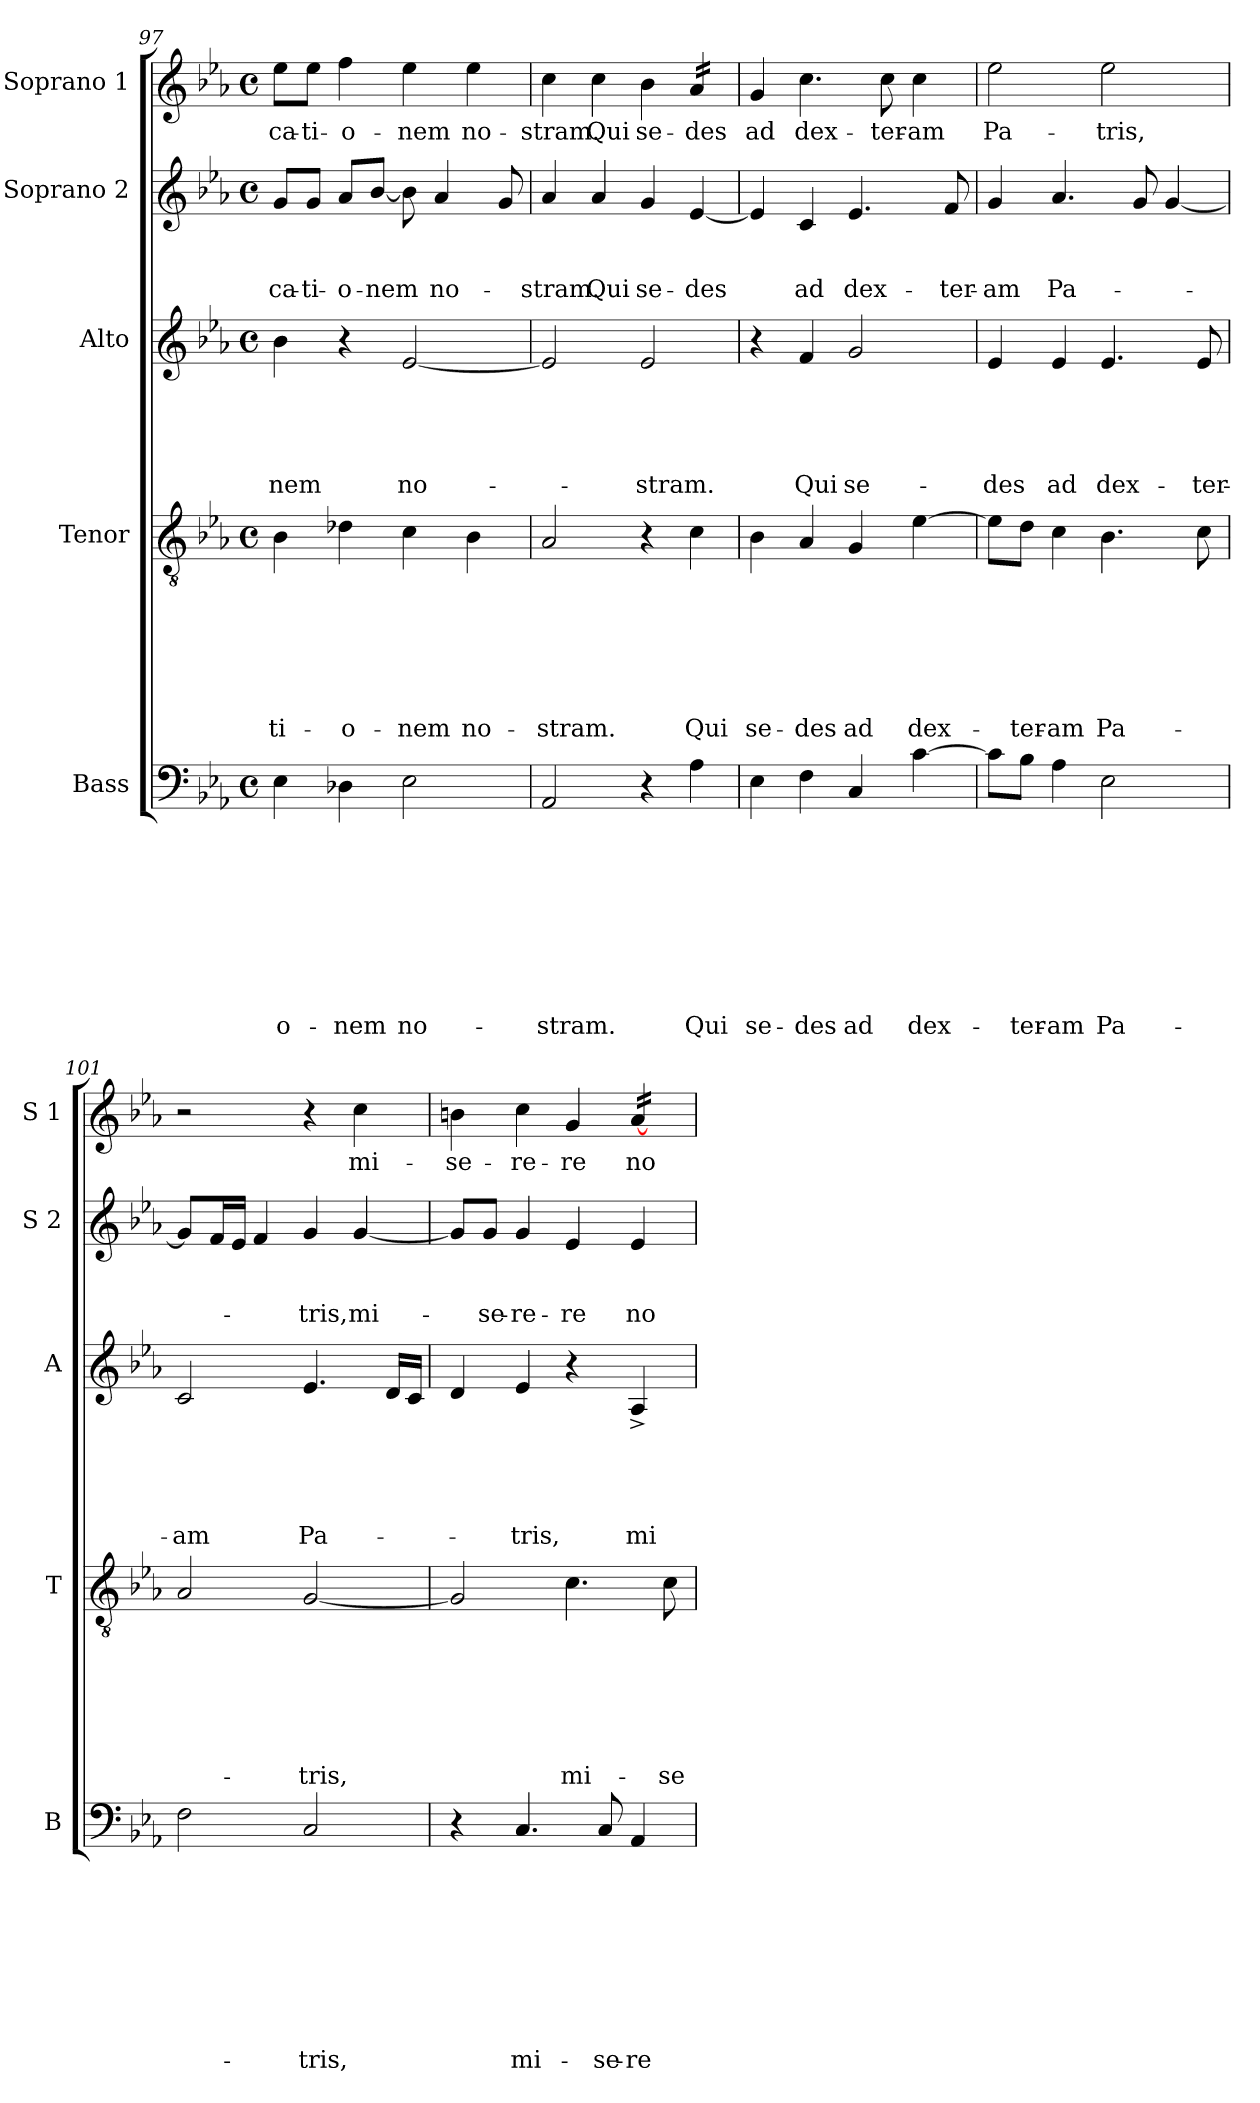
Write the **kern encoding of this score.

**kern	**text	**text	**text	**text	**text	**text	**text	**text	**text	**kern	**text	**text	**text	**text	**text	**text	**text	**kern	**text	**text	**text	**text	**text	**kern	**text	**text	**text	**kern	**text
*part5	*part5	*part5	*part5	*part5	*part5	*part5	*part5	*part5	*part5	*part4	*part4	*part4	*part4	*part4	*part4	*part4	*part4	*part3	*part3	*part3	*part3	*part3	*part3	*part2	*part2	*part2	*part2	*part1	*part1
*staff5	*staff5	*staff5	*staff5	*staff5	*staff5	*staff5	*staff5	*staff5	*staff5	*staff4	*staff4	*staff4	*staff4	*staff4	*staff4	*staff4	*staff4	*staff3	*staff3	*staff3	*staff3	*staff3	*staff3	*staff2	*staff2	*staff2	*staff2	*staff1	*staff1
*I"Bass	*	*	*	*	*	*	*	*	*	*I"Tenor	*	*	*	*	*	*	*	*I"Alto	*	*	*	*	*	*I"Soprano 2	*	*	*	*I"Soprano 1	*
*I'B	*	*	*	*	*	*	*	*	*	*I'T	*	*	*	*	*	*	*	*I'A	*	*	*	*	*	*I'S 2	*	*	*	*I'S 1	*
*clefF4	*	*	*	*	*	*	*	*	*	*clefGv2	*	*	*	*	*	*	*	*clefG2	*	*	*	*	*	*clefG2	*	*	*	*clefG2	*
*k[b-e-a-]	*	*	*	*	*	*	*	*	*	*k[b-e-a-]	*	*	*	*	*	*	*	*k[b-e-a-]	*	*	*	*	*	*k[b-e-a-]	*	*	*	*k[b-e-a-]	*
*E-:	*	*	*	*	*	*	*	*	*	*E-:	*	*	*	*	*	*	*	*E-:	*	*	*	*	*	*E-:	*	*	*	*E-:	*
*M4/4	*	*	*	*	*	*	*	*	*	*M4/4	*	*	*	*	*	*	*	*M4/4	*	*	*	*	*	*M4/4	*	*	*	*M4/4	*
*met(c)	*	*	*	*	*	*	*	*	*	*met(c)	*	*	*	*	*	*	*	*met(c)	*	*	*	*	*	*met(c)	*	*	*	*met(c)	*
=97	=97	=97	=97	=97	=97	=97	=97	=97	=97	=97	=97	=97	=97	=97	=97	=97	=97	=97	=97	=97	=97	=97	=97	=97	=97	=97	=97	=97	=97
!	!	!	!	!	!	!	!	!	!LO:LY:b	!	!	!	!	!	!	!	!LO:LY:b	!	!	!	!	!	!LO:LY:b	!	!	!	!LO:LY:b	!	!LO:LY:b
4E-\	.	.	.	.	.	.	.	.	-o-	4B-\	.	.	.	.	.	.	-ti-	4b-\	.	.	.	.	-nem	8g/L	.	.	-ca-	8ee-\L	-ca-
!	!	!	!	!	!	!	!	!	!	!	!	!	!	!	!	!	!	!	!	!	!	!	!	!	!	!	!LO:LY:b	!	!LO:LY:b
.	.	.	.	.	.	.	.	.	.	.	.	.	.	.	.	.	.	.	.	.	.	.	.	8g/J	.	.	-ti-	8ee-\J	-ti-
!	!	!	!	!	!	!	!	!	!LO:LY:b	!	!	!	!	!	!	!	!LO:LY:b	!	!	!	!	!	!	!	!	!	!LO:LY:b	!	!LO:LY:b
4D-X\	.	.	.	.	.	.	.	.	-nem	4d-X\	.	.	.	.	.	.	-o-	4r	.	.	.	.	.	8a-/L	.	.	-o-	4ff\	-o-
!	!	!	!	!	!	!	!	!	!	!	!	!	!	!	!	!	!	!	!	!	!	!	!	!	!	!	!LO:LY:b	!	!
.	.	.	.	.	.	.	.	.	.	.	.	.	.	.	.	.	.	.	.	.	.	.	.	[>8b-/J	.	.	-nem	.	.
!	!	!	!	!	!	!	!	!	!LO:LY:b	!	!	!	!	!	!	!	!LO:LY:b	!	!	!	!	!	!LO:LY:b	!	!	!	!	!	!LO:LY:b
2E-\	.	.	.	.	.	.	.	.	no-	4c\	.	.	.	.	.	.	-nem	[<2e-/	.	.	.	.	no-	8b-\]	.	.	.	4ee-\	-nem
!	!	!	!	!	!	!	!	!	!	!	!	!	!	!	!	!	!	!	!	!	!	!	!	!	!	!	!LO:LY:b	!	!
.	.	.	.	.	.	.	.	.	.	.	.	.	.	.	.	.	.	.	.	.	.	.	.	4a-/	.	.	no-	.	.
!	!	!	!	!	!	!	!	!	!	!	!	!	!	!	!	!	!LO:LY:b	!	!	!	!	!	!	!	!	!	!	!	!LO:LY:b
.	.	.	.	.	.	.	.	.	.	4B-\	.	.	.	.	.	.	no-	.	.	.	.	.	.	.	.	.	.	4ee-\	no-
.	.	.	.	.	.	.	.	.	.	.	.	.	.	.	.	.	.	.	.	.	.	.	.	8g/	.	.	.	.	.
=98	=98	=98	=98	=98	=98	=98	=98	=98	=98	=98	=98	=98	=98	=98	=98	=98	=98	=98	=98	=98	=98	=98	=98	=98	=98	=98	=98	=98	=98
!	!	!	!	!	!	!	!	!	!LO:LY:b	!	!	!	!	!	!	!	!LO:LY:b	!	!	!	!	!	!	!	!	!	!LO:LY:b	!	!LO:LY:b
2AA-/	.	.	.	.	.	.	.	.	-stram.	2A-/	.	.	.	.	.	.	-stram.	2e-/]	.	.	.	.	.	4a-/	.	.	-stram.	4cc\	-stram.
!	!	!	!	!	!	!	!	!	!	!	!	!	!	!	!	!	!	!	!	!	!	!	!	!	!	!	!LO:LY:b	!	!LO:LY:b
.	.	.	.	.	.	.	.	.	.	.	.	.	.	.	.	.	.	.	.	.	.	.	.	4a-/	.	.	Qui	4cc\	Qui
!	!	!	!	!	!	!	!	!	!	!	!	!	!	!	!	!	!	!	!	!	!	!	!LO:LY:b	!	!	!	!LO:LY:b	!	!LO:LY:b
4r	.	.	.	.	.	.	.	.	.	4r	.	.	.	.	.	.	.	2e-/	.	.	.	.	-stram.	4g/	.	.	se-	4b-\	se-
!	!	!	!	!	!	!	!	!	!LO:LY:b	!	!	!	!	!	!	!	!LO:LY:b	!	!	!	!	!	!	!	!	!	!LO:LY:b	!	!LO:LY:b
*	*	*	*	*	*	*	*	*	*	*	*	*	*	*	*	*	*	*	*	*	*	*	*	*	*	*	*	*tremolo	*
4A-\	.	.	.	.	.	.	.	.	Qui	4c\	.	.	.	.	.	.	Qui	.	.	.	.	.	.	[<4e-/	.	.	-des	16a-/LL	-des
.	.	.	.	.	.	.	.	.	.	.	.	.	.	.	.	.	.	.	.	.	.	.	.	.	.	.	.	16a-/	.
.	.	.	.	.	.	.	.	.	.	.	.	.	.	.	.	.	.	.	.	.	.	.	.	.	.	.	.	16a-/	.
.	.	.	.	.	.	.	.	.	.	.	.	.	.	.	.	.	.	.	.	.	.	.	.	.	.	.	.	16a-/JJ	.
*	*	*	*	*	*	*	*	*	*	*	*	*	*	*	*	*	*	*	*	*	*	*	*	*	*	*	*	*Xtremolo	*
!!LO:LB:g=z
=99	=99	=99	=99	=99	=99	=99	=99	=99	=99	=99	=99	=99	=99	=99	=99	=99	=99	=99	=99	=99	=99	=99	=99	=99	=99	=99	=99	=99	=99
!	!	!	!	!	!	!	!	!	!LO:LY:b	!	!	!	!	!	!	!	!LO:LY:b	!	!	!	!	!	!	!	!	!	!	!	!LO:LY:b
4E-\	.	.	.	.	.	.	.	.	se-	4B-\	.	.	.	.	.	.	se-	4r	.	.	.	.	.	4e-/]	.	.	.	4g/	ad
!	!	!	!	!	!	!	!	!	!LO:LY:b	!	!	!	!	!	!	!	!LO:LY:b	!	!	!	!	!	!LO:LY:b	!	!	!	!LO:LY:b	!	!LO:LY:b
4F\	.	.	.	.	.	.	.	.	-des	4A-/	.	.	.	.	.	.	-des	4f/	.	.	.	.	Qui	4c/	.	.	ad	4.cc\	dex-
!	!	!	!	!	!	!	!	!	!LO:LY:b	!	!	!	!	!	!	!	!LO:LY:b	!	!	!	!	!	!LO:LY:b	!	!	!	!LO:LY:b	!	!
4C/	.	.	.	.	.	.	.	.	ad	4G/	.	.	.	.	.	.	ad	2g/	.	.	.	.	se-	4.e-/	.	.	dex-	.	.
!	!	!	!	!	!	!	!	!	!	!	!	!	!	!	!	!	!	!	!	!	!	!	!	!	!	!	!	!	!LO:LY:b
.	.	.	.	.	.	.	.	.	.	.	.	.	.	.	.	.	.	.	.	.	.	.	.	.	.	.	.	8cc\	-ter-
!	!	!	!	!	!	!	!	!	!LO:LY:b	!	!	!	!	!	!	!	!LO:LY:b	!	!	!	!	!	!	!	!	!	!	!	!LO:LY:b:rj
[>4c\	.	.	.	.	.	.	.	.	dex-	[>4e-\	.	.	.	.	.	.	dex-	.	.	.	.	.	.	.	.	.	.	4cc\	-am
!	!	!	!	!	!	!	!	!	!	!	!	!	!	!	!	!	!	!	!	!	!	!	!	!	!	!	!LO:LY:b	!	!
.	.	.	.	.	.	.	.	.	.	.	.	.	.	.	.	.	.	.	.	.	.	.	.	8f/	.	.	-ter-	.	.
=100	=100	=100	=100	=100	=100	=100	=100	=100	=100	=100	=100	=100	=100	=100	=100	=100	=100	=100	=100	=100	=100	=100	=100	=100	=100	=100	=100	=100	=100
!	!	!	!	!	!	!	!	!	!	!	!	!	!	!	!	!	!	!	!	!	!	!	!LO:LY:b	!	!	!	!LO:LY:b	!	!LO:LY:b
8c\L]	.	.	.	.	.	.	.	.	.	8e-\L]	.	.	.	.	.	.	.	4e-/	.	.	.	.	-des	4g/	.	.	-am	2ee-\	Pa-
!	!	!	!	!	!	!	!	!	!LO:LY:b	!	!	!	!	!	!	!	!LO:LY:b	!	!	!	!	!	!	!	!	!	!	!	!
8B-\J	.	.	.	.	.	.	.	.	-ter-	8d\J	.	.	.	.	.	.	-ter-	.	.	.	.	.	.	.	.	.	.	.	.
!	!	!	!	!	!	!	!	!	!LO:LY:b:rj	!	!	!	!	!	!	!	!LO:LY:b:rj	!	!	!	!	!	!LO:LY:b	!	!	!	!LO:LY:b	!	!
4A-\	.	.	.	.	.	.	.	.	-am	4c\	.	.	.	.	.	.	-am	4e-/	.	.	.	.	ad	4.a-/	.	.	Pa-	.	.
!	!	!	!	!	!	!	!	!	!LO:LY:b	!	!	!	!	!	!	!	!LO:LY:b	!	!	!	!	!	!LO:LY:b	!	!	!	!	!	!LO:LY:b
2E-\	.	.	.	.	.	.	.	.	Pa-	4.B-\	.	.	.	.	.	.	Pa-	4.e-/	.	.	.	.	dex-	.	.	.	.	2ee-\	-tris,
.	.	.	.	.	.	.	.	.	.	.	.	.	.	.	.	.	.	.	.	.	.	.	.	8g/	.	.	.	.	.
.	.	.	.	.	.	.	.	.	.	.	.	.	.	.	.	.	.	.	.	.	.	.	.	[<4g/	.	.	.	.	.
!	!	!	!	!	!	!	!	!	!	!	!	!	!	!	!	!	!	!	!	!	!	!	!LO:LY:b	!	!	!	!	!	!
.	.	.	.	.	.	.	.	.	.	8c\	.	.	.	.	.	.	.	8e-/	.	.	.	.	-ter-	.	.	.	.	.	.
=101	=101	=101	=101	=101	=101	=101	=101	=101	=101	=101	=101	=101	=101	=101	=101	=101	=101	=101	=101	=101	=101	=101	=101	=101	=101	=101	=101	=101	=101
!	!	!	!	!	!	!	!	!	!	!	!	!	!	!	!	!	!	!	!	!	!	!	!LO:LY:b	!	!	!	!	!	!
2F\	.	.	.	.	.	.	.	.	.	2A-/	.	.	.	.	.	.	.	2c/	.	.	.	.	-am	8g/L]	.	.	.	2r	.
.	.	.	.	.	.	.	.	.	.	.	.	.	.	.	.	.	.	.	.	.	.	.	.	16f/L	.	.	.	.	.
.	.	.	.	.	.	.	.	.	.	.	.	.	.	.	.	.	.	.	.	.	.	.	.	16e-/JJ	.	.	.	.	.
.	.	.	.	.	.	.	.	.	.	.	.	.	.	.	.	.	.	.	.	.	.	.	.	4f/	.	.	.	.	.
!	!	!	!	!	!	!	!	!	!LO:LY:b	!	!	!	!	!	!	!	!LO:LY:b	!	!	!	!	!	!LO:LY:b	!	!	!	!LO:LY:b	!	!
2C/	.	.	.	.	.	.	.	.	-tris,	[<2G/	.	.	.	.	.	.	-tris,	4.e-/	.	.	.	.	Pa-	4g/	.	.	-tris,	4r	.
!	!	!	!	!	!	!	!	!	!	!	!	!	!	!	!	!	!	!	!	!	!	!	!	!	!	!	!LO:LY:b	!	!LO:LY:b
.	.	.	.	.	.	.	.	.	.	.	.	.	.	.	.	.	.	.	.	.	.	.	.	[<4g/	.	.	mi-	4cc\	mi-
.	.	.	.	.	.	.	.	.	.	.	.	.	.	.	.	.	.	16d/LL	.	.	.	.	.	.	.	.	.	.	.
.	.	.	.	.	.	.	.	.	.	.	.	.	.	.	.	.	.	16c/JJ	.	.	.	.	.	.	.	.	.	.	.
=102	=102	=102	=102	=102	=102	=102	=102	=102	=102	=102	=102	=102	=102	=102	=102	=102	=102	=102	=102	=102	=102	=102	=102	=102	=102	=102	=102	=102	=102
!	!	!	!	!	!	!	!	!	!	!	!	!	!	!	!	!	!	!	!	!	!	!	!	!	!	!	!	!	!LO:LY:b
4r	.	.	.	.	.	.	.	.	.	2G/]	.	.	.	.	.	.	.	4d/	.	.	.	.	.	8g/L]	.	.	.	4bn\	-se-
!	!	!	!	!	!	!	!	!	!	!	!	!	!	!	!	!	!	!	!	!	!	!	!	!	!	!	!LO:LY:b	!	!
.	.	.	.	.	.	.	.	.	.	.	.	.	.	.	.	.	.	.	.	.	.	.	.	8g/J	.	.	-se-	.	.
!	!	!	!	!	!	!	!	!	!LO:LY:b	!	!	!	!	!	!	!	!	!	!	!	!	!	!LO:LY:b	!	!	!	!LO:LY:b	!	!LO:LY:b
4.C/	.	.	.	.	.	.	.	.	mi-	.	.	.	.	.	.	.	.	4e-/	.	.	.	.	-tris,	4g/	.	.	-re-	4cc\	-re-
!	!	!	!	!	!	!	!	!	!	!	!	!	!	!	!	!	!LO:LY:b	!	!	!	!	!	!	!	!	!	!LO:LY:b	!	!LO:LY:b
.	.	.	.	.	.	.	.	.	.	4.c\	.	.	.	.	.	.	mi-	4r	.	.	.	.	.	4e-/	.	.	-re	4g/	-re
!	!	!	!	!	!	!	!	!	!LO:LY:b	!	!	!	!	!	!	!	!	!	!	!	!	!	!	!	!	!	!	!	!
8C/	.	.	.	.	.	.	.	.	-se-	.	.	.	.	.	.	.	.	.	.	.	.	.	.	.	.	.	.	.	.
!	!	!	!	!	!	!	!	!	!LO:LY:b	!	!	!	!	!	!	!	!	!	!	!	!	!	!LO:LY:b	!	!	!	!LO:LY:b	!	!LO:LY:b
*	*	*	*	*	*	*	*	*	*	*	*	*	*	*	*	*	*	*	*	*	*	*	*	*	*	*	*	*tremolo	*
4AA-/	.	.	.	.	.	.	.	.	-re-	.	.	.	.	.	.	.	.	4A-^</	.	.	.	.	mi-	4e-/	.	.	no-	[>16a-/LL	no-
.	.	.	.	.	.	.	.	.	.	.	.	.	.	.	.	.	.	.	.	.	.	.	.	.	.	.	.	16a-/	.
!	!	!	!	!	!	!	!	!	!	!	!	!	!	!	!	!	!LO:LY:b	!	!	!	!	!	!	!	!	!	!	!	!
.	.	.	.	.	.	.	.	.	.	8c\	.	.	.	.	.	.	-se-	.	.	.	.	.	.	.	.	.	.	16a-/	.
.	.	.	.	.	.	.	.	.	.	.	.	.	.	.	.	.	.	.	.	.	.	.	.	.	.	.	.	16a-/JJ	.
*	*	*	*	*	*	*	*	*	*	*	*	*	*	*	*	*	*	*	*	*	*	*	*	*	*	*	*	*Xtremolo	*
=	=	=	=	=	=	=	=	=	=	=	=	=	=	=	=	=	=	=	=	=	=	=	=	=	=	=	=	=	=
*-	*-	*-	*-	*-	*-	*-	*-	*-	*-	*-	*-	*-	*-	*-	*-	*-	*-	*-	*-	*-	*-	*-	*-	*-	*-	*-	*-	*-	*-
